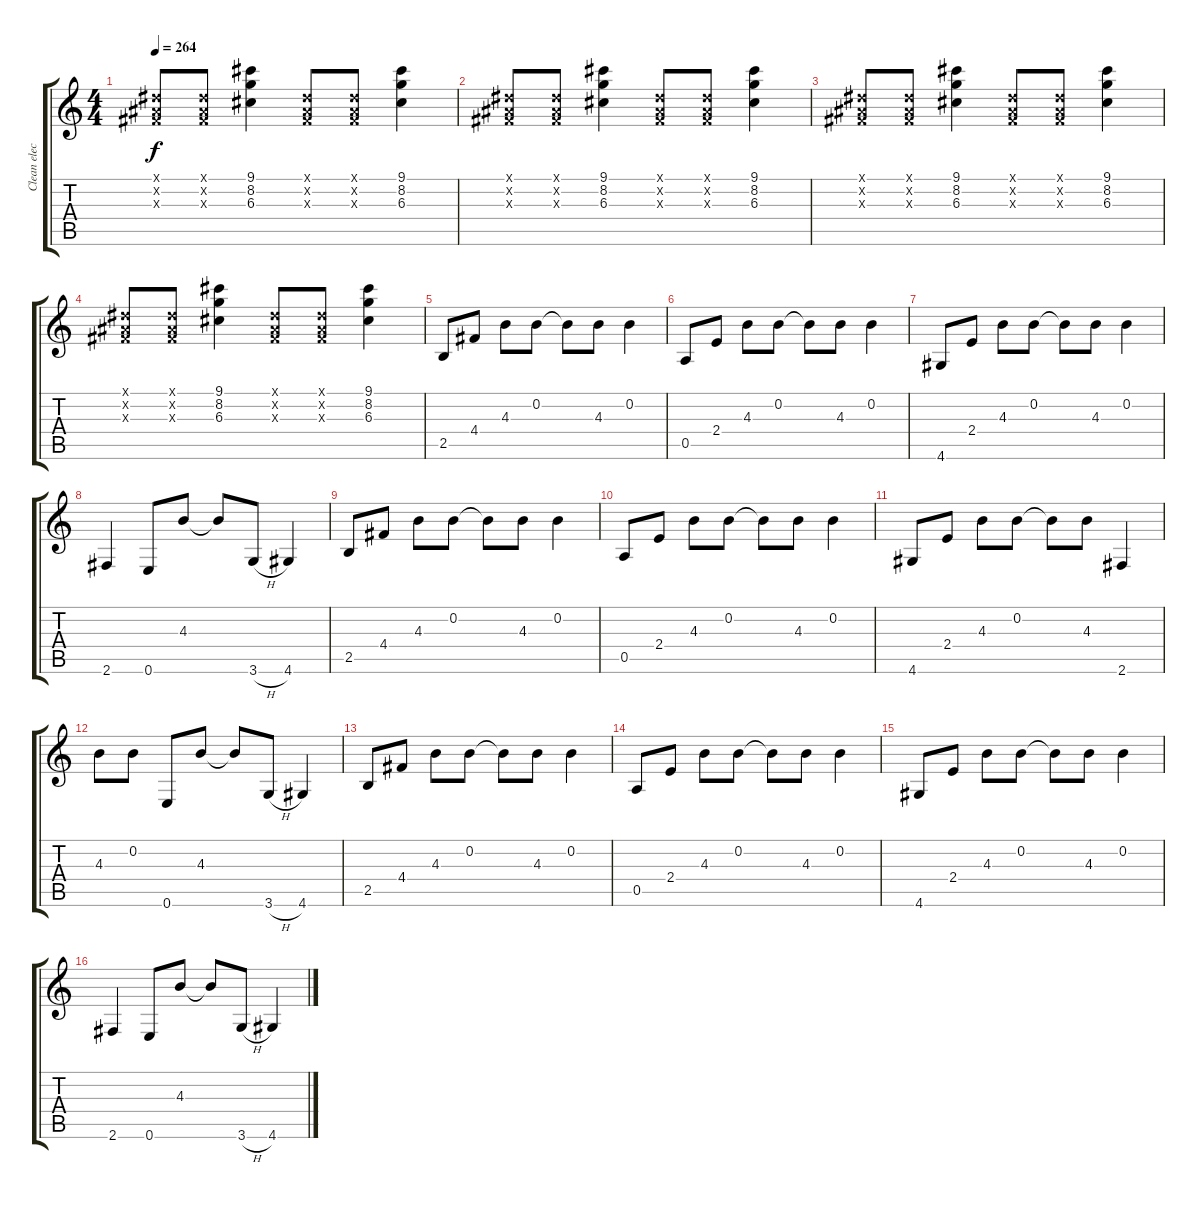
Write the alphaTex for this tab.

\track ("Clean electric guitar 2" "Clean elec") {instrument electricguitarclean}
\staff {score tabs}
\tuning (E4 B3 G3 D3 A2 E2) {hide}
\ts (4 4)
\tempo 264
\clef g2
\ks c
(-1.1{x} -1.2{x} -1.3{x}).8{dy f} (-1.1{x} -1.2{x} -1.3{x}).8 (9.1 8.2 6.3).4 (-1.1{x} -1.2{x} -1.3{x}).8 (-1.1{x} -1.2{x} -1.3{x}).8 (9.1 8.2 6.3).4 |
(-1.1{x} -1.2{x} -1.3{x}).8 (-1.1{x} -1.2{x} -1.3{x}).8 (9.1 8.2 6.3).4 (-1.1{x} -1.2{x} -1.3{x}).8 (-1.1{x} -1.2{x} -1.3{x}).8 (9.1 8.2 6.3).4 |
(-1.1{x} -1.2{x} -1.3{x}).8 (-1.1{x} -1.2{x} -1.3{x}).8 (9.1 8.2 6.3).4 (-1.1{x} -1.2{x} -1.3{x}).8 (-1.1{x} -1.2{x} -1.3{x}).8 (9.1 8.2 6.3).4 |
(-1.1{x} -1.2{x} -1.3{x}).8 (-1.1{x} -1.2{x} -1.3{x}).8 (9.1 8.2 6.3).4 (-1.1{x} -1.2{x} -1.3{x}).8 (-1.1{x} -1.2{x} -1.3{x}).8 (9.1 8.2 6.3).4 |
2.5.8 4.4.8 4.3.8 0.2.8 0.2{t}.8 4.3.8 0.2.4 |
0.5.8 2.4.8 4.3.8 0.2.8 0.2{t}.8 4.3.8 0.2.4 |
4.6.8 2.4.8 4.3.8 0.2.8 0.2{t}.8 4.3.8 0.2.4 |
2.6.4 0.6.8 4.3.8 4.3{t}.8 3.6{h}.8 4.6.4 |
2.5.8 4.4.8 4.3.8 0.2.8 0.2{t}.8 4.3.8 0.2.4 |
0.5.8 2.4.8 4.3.8 0.2.8 0.2{t}.8 4.3.8 0.2.4 |
4.6.8 2.4.8 4.3.8 0.2.8 0.2{t}.8 4.3.8 2.6.4 |
4.3.8 0.2.8 0.6.8 4.3.8 4.3{t}.8 3.6{h}.8 4.6.4 |
2.5.8 4.4.8 4.3.8 0.2.8 0.2{t}.8 4.3.8 0.2.4 |
0.5.8 2.4.8 4.3.8 0.2.8 0.2{t}.8 4.3.8 0.2.4 |
4.6.8 2.4.8 4.3.8 0.2.8 0.2{t}.8 4.3.8 0.2.4 |
2.6.4 0.6.8 4.3.8 4.3{t}.8 3.6{h}.8 4.6.4
